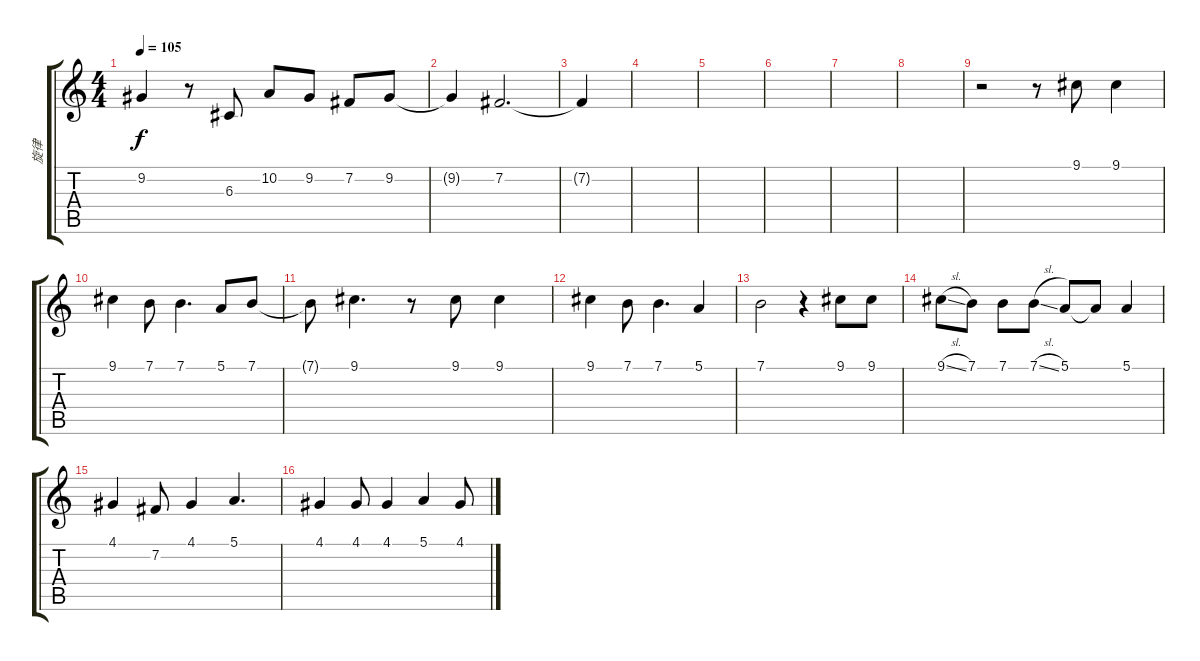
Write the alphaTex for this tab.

\track ("旋律" "旋律") {instrument reedorgan}
\staff {score tabs}
\tuning (E4 B3 G3 D3 A2 E2) {hide}
\ts (4 4)
\tempo 105
\clef g2
\ks c
9.2{t}.4{dy f} r.8 6.3.8 10.2.8 9.2.8 7.2.8 9.2.8 |
9.2{t}.4{volume 10} 7.2.2{d} |
7.2{t}.4 |
|
|
|
|
|
r.2 r.8 9.1.8 9.1.4 |
9.1.4 7.1.8 7.1.4{d} 5.1.8 7.1.8 |
7.1{t}.8 9.1.4{d} r.8 9.1.8 9.1.4 |
9.1.4 7.1.8 7.1.4{d} 5.1.4 |
7.1.2 r.4 9.1.8 9.1.8 |
9.1{sl}.8 7.1.8 7.1.8 7.1{sl}.8 5.1.8 5.1{t}.8 5.1.4 |
4.1.4 7.2.8 4.1.4 5.1.4{d} |
4.1.4 4.1.8 4.1.4 5.1.4 4.1.8
